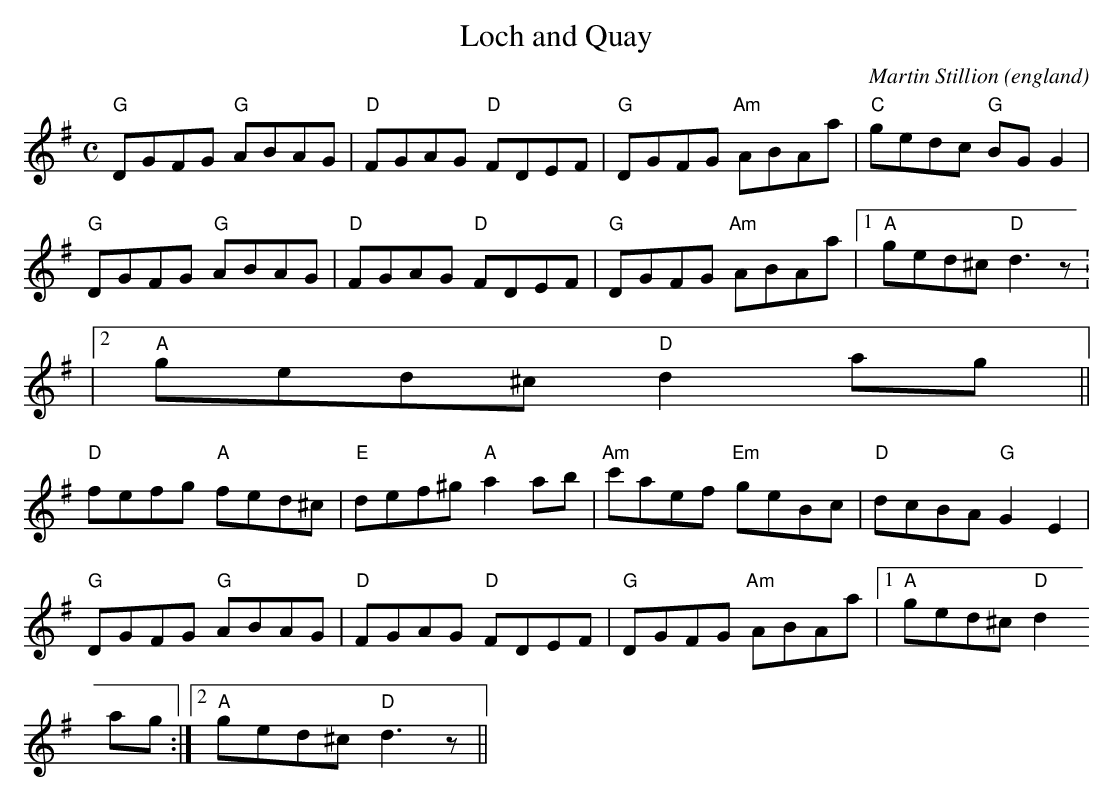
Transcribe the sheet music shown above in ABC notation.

X:1
T:Loch and Quay
O:england
M:C
L:1/8
C:Martin Stillion
K:DMix
"G"DGFG "G"ABAG | "D"FGAG "D"FDEF | "G"DGFG "Am"ABAa |"C"gedc "G"BG G2|
"G"DGFG "G"ABAG | "D"FGAG "D"FDEF |"G"DGFG "Am"ABAa |[1 "A"ged^c "D"d3z:
|[2
"A"ged^c "D"d2 ag||
"D"fefg "A"fed^c|"E"def^g "A"a2 ab|"Am"c'aef "Em"geBc |"D"dcBA "G"G2E2|
"G"DGFG "G"ABAG | "D"FGAG "D"FDEF | "G"DGFG "Am"ABAa |[1 "A"ged^c "D"d2
ag:|[2 "A"ged^c "D"d3z||
